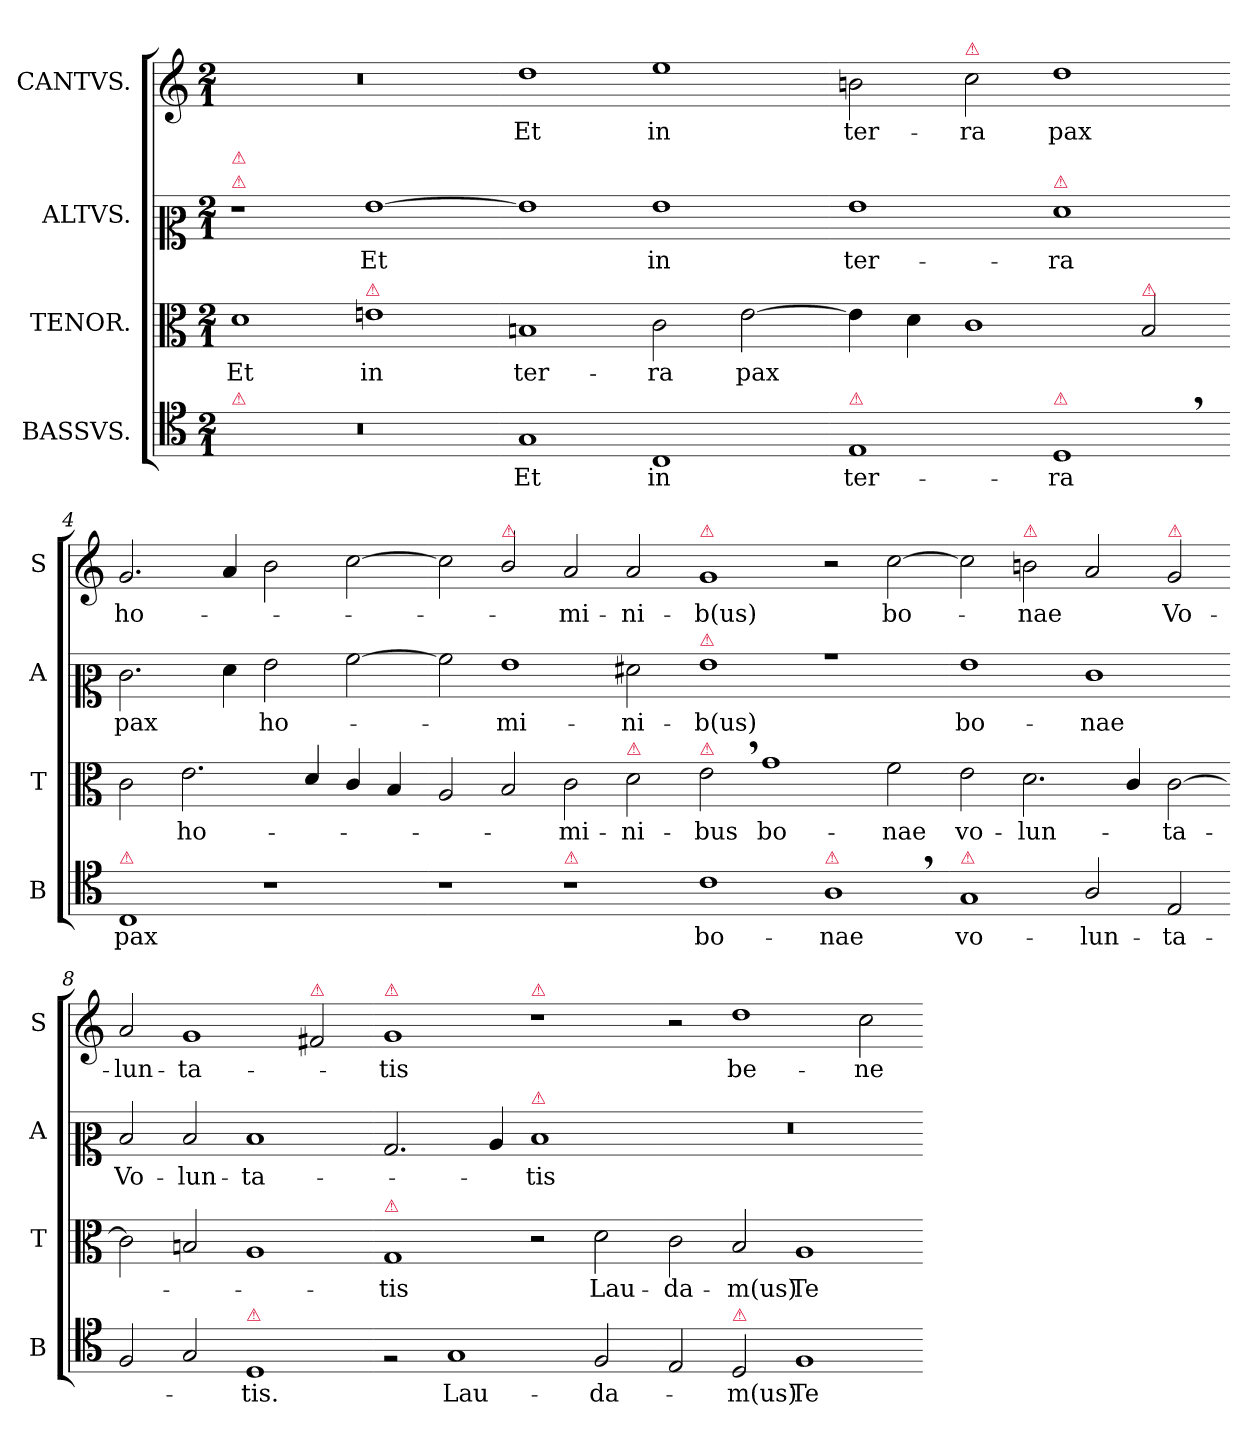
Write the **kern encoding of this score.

**kern	**text	**kern	**text	**kern	**text	**kern	**text
*part4	*part4	*part3	*part3	*part2	*part2	*part1	*part1
*staff4	*staff4	*staff3	*staff3	*staff2	*staff2	*staff1	*staff1
*I"BASSVS.	*	*I"TENOR.	*	*I"ALTVS.	*	*I"CANTVS.	*
*I'B	*	*I'T	*	*I'A	*	*I'S	*
*clefC4	*	*clefC3	*	*clefC2	*	*clefG2	*
*k[]	*	*k[]	*	*k[]	*	*k[]	*
*M2/1	*	*M2/1	*	*M2/1	*	*M2/1	*
=1	=1	=1	=1	=1	=1	=1	=1
!	!	!	!	!LO:TX:a:color=crimson:t=⚠	!	!	!
!	!	!	!	!LO:TX:a:color=crimson:t=⚠	!	!	!
!LO:TX:a:color=crimson:t=⚠	!	!	!	!	!	!	!
0r	.	1d	Et	1r	.	0r	.
!	!	!LO:TX:a:color=crimson:t=⚠	!	!	!	!	!
.	.	1en	in	[1g	Et	.	.
=2-	=2-	=2-	=2-	=2-	=2-	=2-	=2-
1G	Et	1Bn	ter-	1g]	.	1dd	Et
1C	in	2c\	-ra	1g	in	1ee	in
.	.	[2e\	pax	.	.	.	.
=3-	=3-	=3-	=3-	=3-	=3-	=3-	=3-
!LO:TX:a:color=crimson:t=⚠	!	!	!	!	!	!	!
1E	ter-	4e\]	.	1g	ter-	2bn\	ter-
.	.	4d\	.	.	.	.	.
!	!	!	!	!	!	!LO:TX:a:color=crimson:t=⚠	!
.	.	1c	.	.	.	2cc\	-ra
!	!	!	!	!LO:TX:a:color=crimson:t=⚠	!	!	!
!LO:TX:a:color=crimson:t=⚠	!	!	!	!	!	!	!
1D,	-ra	.	.	1f	-ra	1dd	pax
!	!	!LO:TX:a:color=crimson:t=⚠	!	!	!	!	!
.	.	2B/	.	.	.	.	.
=4-	=4-	=4-	=4-	=4-	=4-	=4-	=4-
!LO:TX:a:color=crimson:t=⚠	!	!	!	!	!	!	!
1C	pax	2c\	.	2.e\	pax	2.g/	ho-
.	.	2.e\	ho-	.	.	.	.
.	.	.	.	4f\	.	4a/	.
1r	.	.	.	2g\	ho-	2b\	.
.	.	4d/	.	.	.	.	.
.	.	4c/	.	[2a\	.	[2cc\	.
.	.	4B/	.	.	.	.	.
=5-	=5-	=5-	=5-	=5-	=5-	=5-	=5-
1r	.	2A/	.	2a\]	.	2cc\]	.
!	!	!	!	!	!	!LO:TX:a:color=crimson:t=⚠	!
.	.	2B/	.	1g	-mi-	2b/	.
!LO:TX:a:color=crimson:t=⚠	!	!	!	!	!	!	!
1r	.	2c\	-mi-	.	.	2a/	-mi-
!	!	!LO:TX:a:color=crimson:t=⚠	!	!	!	!	!
.	.	2d\	-ni-	2f#X\	-ni-	2a/	-ni-
=6-	=6-	=6-	=6-	=6-	=6-	=6-	=6-
!	!	!	!	!	!	!LO:TX:a:color=crimson:t=⚠	!
!	!	!	!	!LO:TX:a:color=crimson:t=⚠	!	!	!
!	!	!LO:TX:a:color=crimson:t=⚠	!	!	!	!	!
1c	bo-	2e,\	-bus	1g	-b(us)	1g	-b(us)
.	.	1g	bo-	.	.	.	.
!LO:TX:a:color=crimson:t=⚠	!	!	!	!	!	!	!
1A,	-nae	.	.	1rb	.	2r	.
.	.	2f\	-nae	.	.	[2cc\	bo-
=7-	=7-	=7-	=7-	=7-	=7-	=7-	=7-
!LO:TX:a:color=crimson:t=⚠	!	!	!	!	!	!	!
1G	vo-	2e\	vo-	1g	bo-	2cc\]	.
!	!	!	!	!	!	!LO:TX:a:color=crimson:t=⚠	!
.	.	2.d\	-lun-	.	.	2bn\	-nae
2A/	-lun-	.	.	1e	-nae	2a/	.
.	.	4c/	.	.	.	.	.
!	!	!	!	!	!	!LO:TX:a:color=crimson:t=⚠	!
2E/	-ta-	[2c\	ta-	.	.	2g/	Vo-
=8-	=8-	=8-	=8-	=8-	=8-	=8-	=8-
2F/	.	2c\]	.	2d/	Vo-	2a/	-lun-
2G/	.	2Bn/	.	2d/	-lun-	1g	-ta-
!LO:TX:a:color=crimson:t=⚠	!	!	!	!	!	!	!
1D	-tis.	1A	.	1d	-ta-	.	.
!	!	!	!	!	!	!LO:TX:a:color=crimson:t=⚠	!
.	.	.	.	.	.	2f#X/	.
=9-	=9-	=9-	=9-	=9-	=9-	=9-	=9-
!	!	!	!	!	!	!LO:TX:a:color=crimson:t=⚠	!
!	!	!LO:TX:a:color=crimson:t=⚠	!	!	!	!	!
2rF	.	1G	-tis	2.B/	.	1g	-tis
1G	Lau-	.	.	.	.	.	.
.	.	.	.	4c/	.	.	.
!	!	!	!	!	!	!LO:TX:a:color=crimson:t=⚠	!
!	!	!	!	!LO:TX:a:color=crimson:t=⚠	!	!	!
.	.	2r	.	1d	-tis	1r	.
2F/	-da-	2d\	Lau-	.	.	.	.
=10-	=10-	=10-	=10-	=10-	=10-	=10-	=10-
2E/	.	2c\	-da-	0r	.	2r	.
!LO:TX:a:color=crimson:t=⚠	!	!	!	!	!	!	!
2D/	-m(us)	2B/	-m(us)	.	.	1dd	be-
1F	Te	1A	Te	.	.	.	.
.	.	.	.	.	.	2cc\	-ne-
=-	=-	=-	=-	=-	=-	=-	=-
*-	*-	*-	*-	*-	*-	*-	*-
